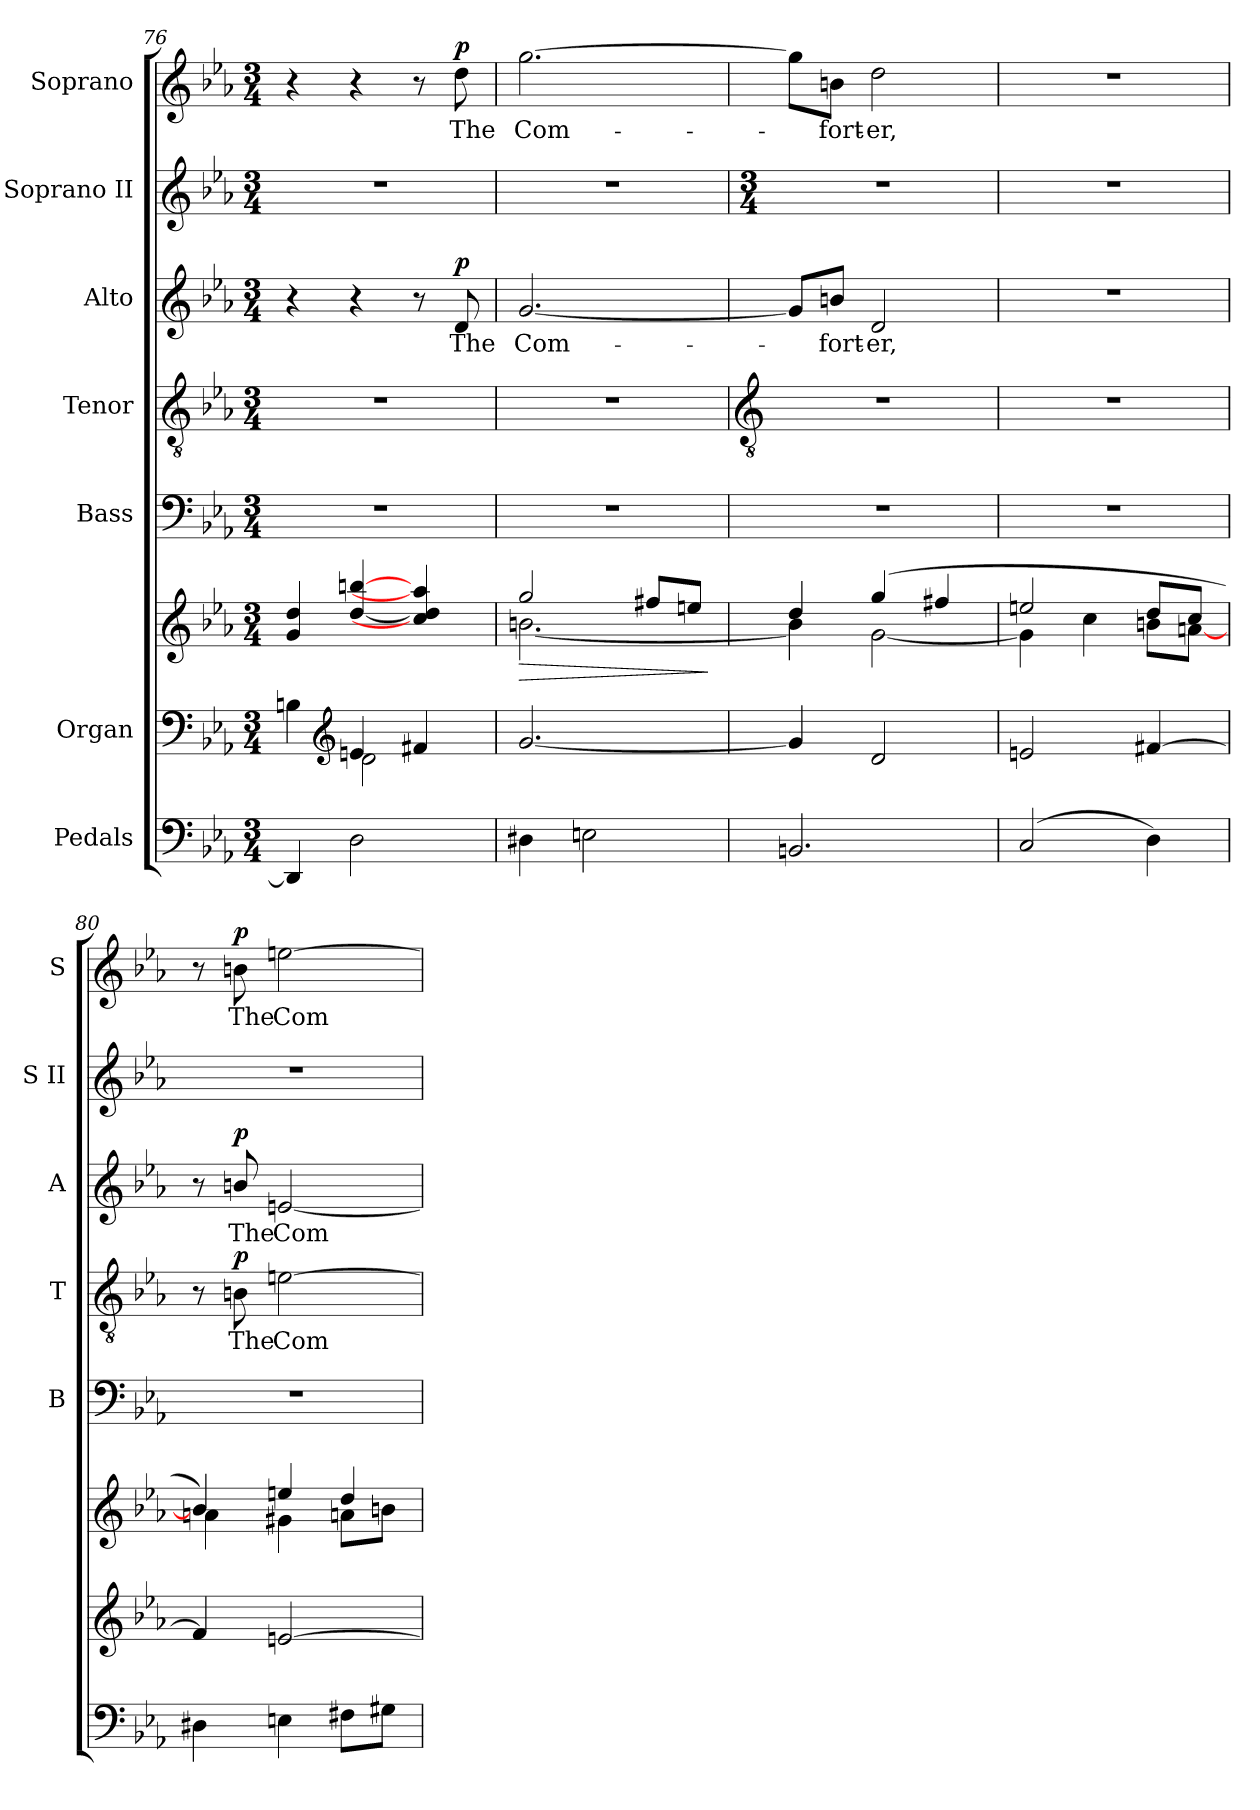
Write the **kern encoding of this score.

**kern	**kern	**kern	**dynam	**kern	**kern	**text	**dynam	**kern	**text	**dynam	**kern	**kern	**text	**dynam
*part7	*part6	*part6	*part6	*part5	*part4	*part4	*part4	*part3	*part3	*part3	*part2	*part1	*part1	*part1
*staff8	*staff7	*staff6	*staff6/7	*staff5	*staff4	*staff4	*staff4	*staff3	*staff3	*staff3	*staff2	*staff1	*staff1	*staff1
*I"Pedals	*I"Organ	*	*	*I"Bass	*I"Tenor	*	*	*I"Alto	*	*	*I"Soprano II	*I"Soprano	*	*
*	*	*	*	*I'B	*I'T	*	*	*I'A	*	*	*I'S II	*I'S	*	*
*clefF4	*clefF4	*clefG2	*	*clefF4	*clefGv2	*	*	*clefG2	*	*	*clefG2	*clefG2	*	*
*k[b-e-a-]	*k[b-e-a-]	*k[b-e-a-]	*	*k[b-e-a-]	*k[b-e-a-]	*	*	*k[b-e-a-]	*	*	*k[b-e-a-]	*k[b-e-a-]	*	*
*E-:	*E-:	*E-:	*	*E-:	*E-:	*	*	*E-:	*	*	*E-:	*E-:	*	*
*M3/4	*M3/4	*M3/4	*	*M3/4	*M3/4	*	*	*M3/4	*	*	*M3/4	*M3/4	*	*
=76	=76	=76	=76	=76	=76	=76	=76	=76	=76	=76	=76	=76	=76	=76
*	*^	*^	*	*	*	*	*	*	*	*	*	*	*	*
!	!	!	!	!	!	!LO:N:vis=1	!LO:N:vis=1	!	!	!	!	!	!	!	!	!
4DD]	4Bn	4ryy	4g/ 4dd/	2ryy	.	2.r	2.r	.	.	4r	.	.	2.r	4r	.	.
*	*clefG2	*	*	*	*	*	*	*	*	*	*	*	*	*	*	*
2D	4en	2d\	[4dd/ [4bbn/	.	.	.	.	.	.	4r	.	.	.	4r	.	.
.	4f#X	.	4cc/] 4dd/] 4aa/]	4ryy	.	.	.	.	.	8r	.	.	.	8r	.	.
!	!	!	!	!	!	!	!	!	!	!	!LO:LY:b	!LO:DY:b	!	!	!LO:LY:b	!LO:DY:b
.	.	.	.	.	.	.	.	.	.	8d	The	p	.	8dd	The	p
=77	=77	=77	=77	=77	=77	=77	=77	=77	=77	=77	=77	=77	=77	=77	=77	=77
!	!	!	!	!	!LO:HP:b	!LO:N:vis=1	!LO:N:vis=1	!	!	!	!LO:LY:b	!	!	!	!LO:LY:b	!
4D#X	[2.g	2ryy	2gg/	[2.bn\	>	2.r	2.r	.	.	[2.g	Com-	.	2.r	[2.gg	Com-	.
2En	.	.	.	.	.	.	.	.	.	.	.	.	.	.	.	.
.	.	4ryy	8ff#X/L	.	.	.	.	.	.	.	.	.	.	.	.	.
.	.	.	8een/J	.	.	.	.	.	.	.	.	.	.	.	.	.
*	*v	*v	*	*	*	*	*	*	*	*	*	*	*	*	*	*
*	*	*v	*v	*	*	*	*	*	*	*	*	*	*	*	*
.	.	.	]	.	.	.	.	.	.	.	.	.	.	.
!!LO:LB:g=z
=78	=78	=78	=78	=78	=78	=78	=78	=78	=78	=78	=78	=78	=78	=78
*	*	*	*	*	*clefGv2	*	*	*	*	*	*	*	*	*
*	*	*	*	*	*	*	*	*	*	*	*M3/4	*	*	*
*	*^	*	*	*	*	*	*	*	*	*	*	*	*	*
!	!	!LO:N:vis=1	!	!	!LO:N:vis=1	!LO:N:vis=1	!	!	!	!	!	!	!	!	!
*	*	*	*^	*	*	*	*	*	*	*	*	*	*	*	*
2.BBn	4g]	2.ryy	4dd/	4b\]	.	2.r	2.r	.	.	8g/L]	.	.	2.r	8gg\L]	.	.
!	!	!	!	!	!	!	!	!	!	!	!LO:LY:b	!	!	!	!LO:LY:b	!
.	.	.	.	.	.	.	.	.	.	8bn/J	fort-	.	.	8bn\J	fort-	.
!	!	!	!	!	!	!	!	!	!	!	!LO:LY:b	!	!	!	!LO:LY:b	!
.	2d	.	(>4gg/	[2g\	.	.	.	.	.	2d	-er,	.	.	2dd	-er,	.
.	.	.	4ff#X/	.	.	.	.	.	.	.	.	.	.	.	.	.
=79	=79	=79	=79	=79	=79	=79	=79	=79	=79	=79	=79	=79	=79	=79	=79	=79
!	!	!LO:N:vis=1	!	!	!	!LO:N:vis=1	!LO:N:vis=1	!	!	!LO:N:vis=1	!	!	!	!LO:N:vis=1	!	!
(<2C	2en	2.ryy	2een/	4g\]	.	2.r	2.r	.	.	2.r	.	.	2.r	2.r	.	.
.	.	.	.	4cc\	.	.	.	.	.	.	.	.	.	.	.	.
4D)	[4f#X	.	8dd/L	8bn\L	.	.	.	.	.	.	.	.	.	.	.	.
.	.	.	8cc/J	[8an\J	.	.	.	.	.	.	.	.	.	.	.	.
=80	=80	=80	=80	=80	=80	=80	=80	=80	=80	=80	=80	=80	=80	=80	=80	=80
!	!	!LO:N:vis=1	!	!	!	!LO:N:vis=1	!	!	!	!	!	!	!	!	!	!
4D#X	4f#]	2.ryy	4b/])	4an\	.	2.r	8r	.	.	8r	.	.	2.r	8r	.	.
!	!	!	!	!	!	!	!	!LO:LY:b	!LO:DY:b	!	!LO:LY:b	!LO:DY:b	!	!	!LO:LY:b	!LO:DY:b
.	.	.	.	.	.	.	8Bn	The	p	8bn/	The	p	.	8bn	The	p
!	!	!	!	!	!	!	!	!LO:LY:b	!	!	!LO:LY:b	!	!	!	!LO:LY:b	!
4En	[2en	.	4een/	4g#X\	.	.	[2en	Com-	.	[2en	Com-	.	.	[2een	Com-	.
8F#XL	.	.	4dd/	8an\L	.	.	.	.	.	.	.	.	.	.	.	.
8G#XJ	.	.	.	8bn\J	.	.	.	.	.	.	.	.	.	.	.	.
*	*v	*v	*	*	*	*	*	*	*	*	*	*	*	*	*	*
*	*	*v	*v	*	*	*	*	*	*	*	*	*	*	*	*
=	=	=	=	=	=	=	=	=	=	=	=	=	=	=
*-	*-	*-	*-	*-	*-	*-	*-	*-	*-	*-	*-	*-	*-	*-
